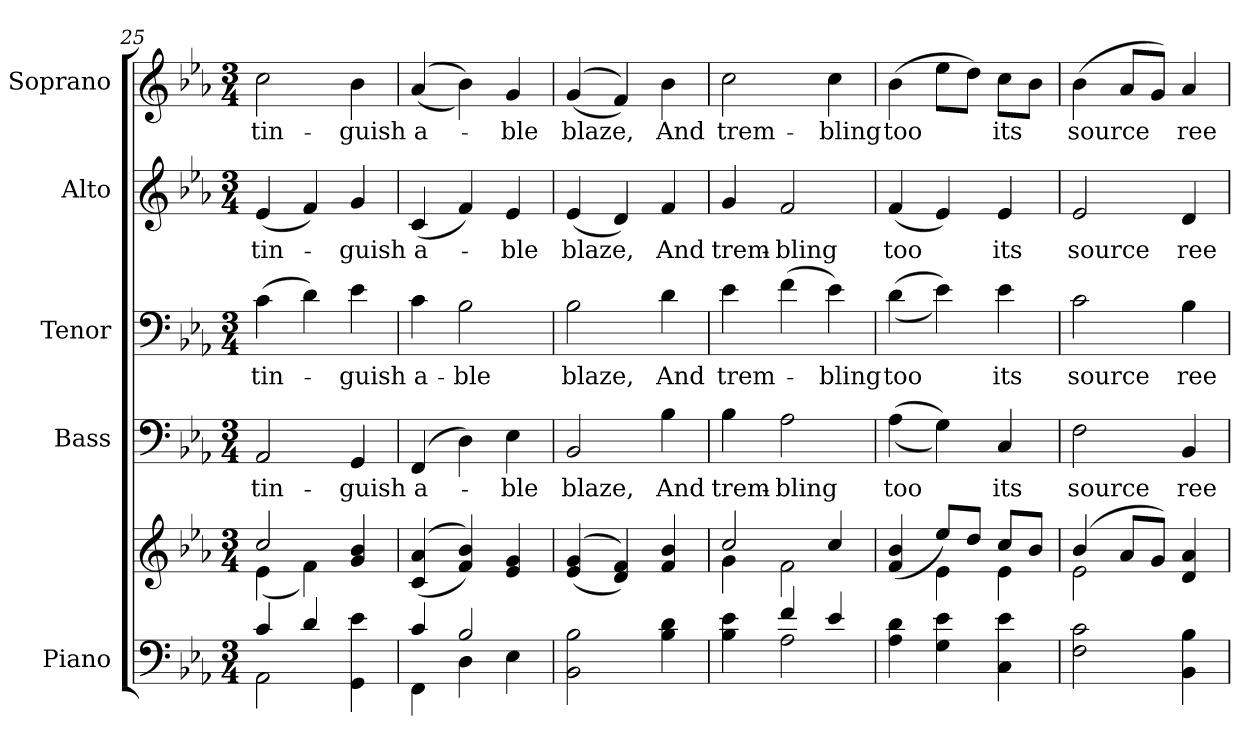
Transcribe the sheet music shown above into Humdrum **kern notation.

**kern	**kern	**kern	**text	**kern	**text	**kern	**text	**kern	**text
*part5	*part5	*part4	*part4	*part3	*part3	*part2	*part2	*part1	*part1
*staff6	*staff5	*staff4	*staff4	*staff3	*staff3	*staff2	*staff2	*staff1	*staff1
*I"Piano	*	*I"Bass	*	*I"Tenor	*	*I"Alto	*	*I"Soprano	*
*I'Pno.	*	*I'B.	*	*I'T.	*	*I'A.	*	*I'S.	*
*clefF4	*clefG2	*clefF4	*	*clefF4	*	*clefG2	*	*clefG2	*
*k[b-e-a-]	*k[b-e-a-]	*k[b-e-a-]	*	*k[b-e-a-]	*	*k[b-e-a-]	*	*k[b-e-a-]	*
*E-:	*E-:	*E-:	*	*E-:	*	*E-:	*	*E-:	*
*M3/4	*M3/4	*M3/4	*	*M3/4	*	*M3/4	*	*M3/4	*
=25	=25	=25	=25	=25	=25	=25	=25	=25	=25
*^	*^	*	*	*	*	*	*	*	*
!	!	!	!	!	!LO:LY:b:color=#000000	!	!	!	!	!	!
!	!	!	!	!	!	!	!LO:LY:b:color=#000000	!	!	!	!
!	!	!	!	!	!	!	!	!	!LO:LY:b:color=#000000	!	!
!	!	!	!	!	!	!	!	!	!	!	!LO:LY:b:color=#000000
4ci/	2AA-i\	2cci/	(4e-i\	2AA-i/	tin-	(4ci\	tin-	(4e-i/	tin-	2cci\	tin-
4di/	.	.	4fi\)	.	.	4di\)	.	4fi/)	.	.	.
!	!	!	!	!	!LO:LY:b:color=#000000	!	!	!	!	!	!
!	!	!	!	!	!	!	!LO:LY:b:color=#000000	!	!	!	!
!	!	!	!	!	!	!	!	!	!LO:LY:b:color=#000000	!	!
!	!	!	!	!	!	!	!	!	!	!	!LO:LY:b:color=#000000
4GGi\ 4e-i	4ryy	4gi/ 4b-i	4ryy	4GGi/	-guish	4e-i\	-guish	4gi/	-guish	4b-i\	-guish
*	*	*v	*v	*	*	*	*	*	*	*	*
=26	=26	=26	=26	=26	=26	=26	=26	=26	=26	=26
*	*	*^	*	*	*	*	*	*	*	*
!	!	!	!	!	!LO:LY:b:color=#000000	!	!	!	!	!	!
*	*	*v	*v	*	*	*	*	*	*	*	*
*	*	*^	*	*	*	*	*	*	*	*
!	!	!	!	!	!	!	!LO:LY:b:color=#000000	!	!	!	!
*	*	*v	*v	*	*	*	*	*	*	*	*
*	*	*^	*	*	*	*	*	*	*	*
!	!	!	!	!	!	!	!	!	!LO:LY:b:color=#000000	!	!
*	*	*v	*v	*	*	*	*	*	*	*	*
*	*	*^	*	*	*	*	*	*	*	*
!	!	!	!	!	!	!	!	!	!	!	!LO:LY:b:color=#000000
*	*	*v	*v	*	*	*	*	*	*	*	*
4ci/	4FFi\	((4ci/ 4a-i	(4FFi/	a-	4ci\	a-	(4ci/	a-	((4a-i/	a-
!	!	!	!	!	!	!LO:LY:b:color=#000000	!	!	!	!
2B-i/	4Di\	4fi/ 4b-i))	4Di\)	.	2B-i\	-ble	4fi/)	.	4b-i\))	.
!	!	!	!	!LO:LY:b:color=#000000	!	!	!	!	!	!
!	!	!	!	!	!	!	!	!LO:LY:b:color=#000000	!	!
!	!	!	!	!	!	!	!	!	!	!LO:LY:b:color=#000000
.	4E-i\	4e-i/ 4gi	4E-i\	-ble	.	.	4e-i/	-ble	4gi/	-ble
*v	*v	*	*	*	*	*	*	*	*	*
!!LO:PB:g=z
=27	=27	=27	=27	=27	=27	=27	=27	=27	=27
*^	*	*	*	*	*	*	*	*	*
!	!	!	!	!LO:LY:b:color=#000000	!	!	!	!	!	!
*v	*v	*	*	*	*	*	*	*	*	*
*^	*	*	*	*	*	*	*	*	*
!	!	!	!	!	!	!LO:LY:b:color=#000000	!	!	!	!
*v	*v	*	*	*	*	*	*	*	*	*
*^	*	*	*	*	*	*	*	*	*
!	!	!	!	!	!	!	!	!LO:LY:b:color=#000000	!	!
*v	*v	*	*	*	*	*	*	*	*	*
*^	*	*	*	*	*	*	*	*	*
!	!	!	!	!	!	!	!	!	!	!LO:LY:b:color=#000000
*v	*v	*	*	*	*	*	*	*	*	*
2BB-i\ 2B-i	((4e-i/ 4gi	2BB-i/	blaze,	2B-i\	blaze,	(4e-i/	blaze,	((4gi/	blaze,
.	4di/ 4fi))	.	.	.	.	4di/)	.	4fi/))	.
!	!	!	!LO:LY:b:color=#000000	!	!	!	!	!	!
!	!	!	!	!	!LO:LY:b:color=#000000	!	!	!	!
!	!	!	!	!	!	!	!LO:LY:b:color=#000000	!	!
!	!	!	!	!	!	!	!	!	!LO:LY:b:color=#000000
4B-i\ 4di	4fi/ 4b-i	4B-i\	And	4di\	And	4fi/	And	4b-i\	And
=28	=28	=28	=28	=28	=28	=28	=28	=28	=28
*^	*^	*	*	*	*	*	*	*	*
!	!	!	!	!	!LO:LY:b:color=#000000	!	!	!	!	!	!
!	!	!	!	!	!	!	!LO:LY:b:color=#000000	!	!	!	!
!	!	!	!	!	!	!	!	!	!LO:LY:b:color=#000000	!	!
!	!	!	!	!	!	!	!	!	!	!	!LO:LY:b:color=#000000
4B-i\ 4e-i	4ryy	2cci/	4gi\	4B-i\	trem-	4e-i\	trem-	4gi/	trem-	2cci\	trem-
!	!	!	!	!	!LO:LY:b:color=#000000	!	!	!	!	!	!
!	!	!	!	!	!	!	!	!	!LO:LY:b:color=#000000	!	!
4fi/	2A-i\	.	2fi\	2A-i\	-bling	(4fi\	.	2fi/	-bling	.	.
!	!	!	!	!	!	!	!LO:LY:b:color=#000000	!	!	!	!
!	!	!	!	!	!	!	!	!	!	!	!LO:LY:b:color=#000000
4e-i/	.	4cci/	.	.	.	4e-i\)	-bling	.	.	4cci\	-bling
*v	*v	*	*	*	*	*	*	*	*	*	*
=29	=29	=29	=29	=29	=29	=29	=29	=29	=29	=29
!	!	!	!	!LO:LY:b:color=#000000	!	!	!	!	!	!
!	!	!	!	!	!	!LO:LY:b:color=#000000	!	!	!	!
!	!	!	!	!	!	!	!	!LO:LY:b:color=#000000	!	!
!	!	!	!	!	!	!	!	!	!	!LO:LY:b:color=#000000
4A-i\ 4di	(4fi/ 4b-i	4ryy	((4A-i\	too	((4di\	too	(4fi/	too	(4b-i\	too
4Gi\ 4e-i	8ee-i/L)	4e-i\	4Gi\))	.	4e-i\))	.	4e-i/)	.	8ee-i\L	.
.	8ddi/J	.	.	.	.	.	.	.	8ddi\J)	.
!	!	!	!	!LO:LY:b:color=#000000	!	!	!	!	!	!
!	!	!	!	!	!	!LO:LY:b:color=#000000	!	!	!	!
!	!	!	!	!	!	!	!	!LO:LY:b:color=#000000	!	!
!	!	!	!	!	!	!	!	!	!	!LO:LY:b:color=#000000
4Ci\ 4e-i	8cci/L	4e-i\	4Ci/	its	4e-i\	its	4e-i/	its	8cci\L	its
.	8b-i/J	.	.	.	.	.	.	.	8b-i\J	.
!!LO:PB:g=z
=30	=30	=30	=30	=30	=30	=30	=30	=30	=30	=30
!	!	!	!	!LO:LY:b:color=#000000	!	!	!	!	!	!
!	!	!	!	!	!	!LO:LY:b:color=#000000	!	!	!	!
!	!	!	!	!	!	!	!	!LO:LY:b:color=#000000	!	!
!	!	!	!	!	!	!	!	!	!	!LO:LY:b:color=#000000
2Fi\ 2ci	(4b-i/	2e-i\	2Fi\	source	2ci\	source	2e-i/	source	(4b-i\	source
.	8a-i/L	.	.	.	.	.	.	.	8a-i/L	.
.	8gi/J)	.	.	.	.	.	.	.	8gi/J)	.
!	!	!	!	!LO:LY:b:color=#000000	!	!	!	!	!	!
!	!	!	!	!	!	!LO:LY:b:color=#000000	!	!	!	!
!	!	!	!	!	!	!	!	!LO:LY:b:color=#000000	!	!
!	!	!	!	!	!	!	!	!	!	!LO:LY:b:color=#000000
4BB-i\ 4B-i	4di/ 4a-i	4ryy	4BB-i/	ree	4B-i\	ree	4di/	ree	4a-i/	ree
*	*v	*v	*	*	*	*	*	*	*	*
=	=	=	=	=	=	=	=	=	=
*-	*-	*-	*-	*-	*-	*-	*-	*-	*-
